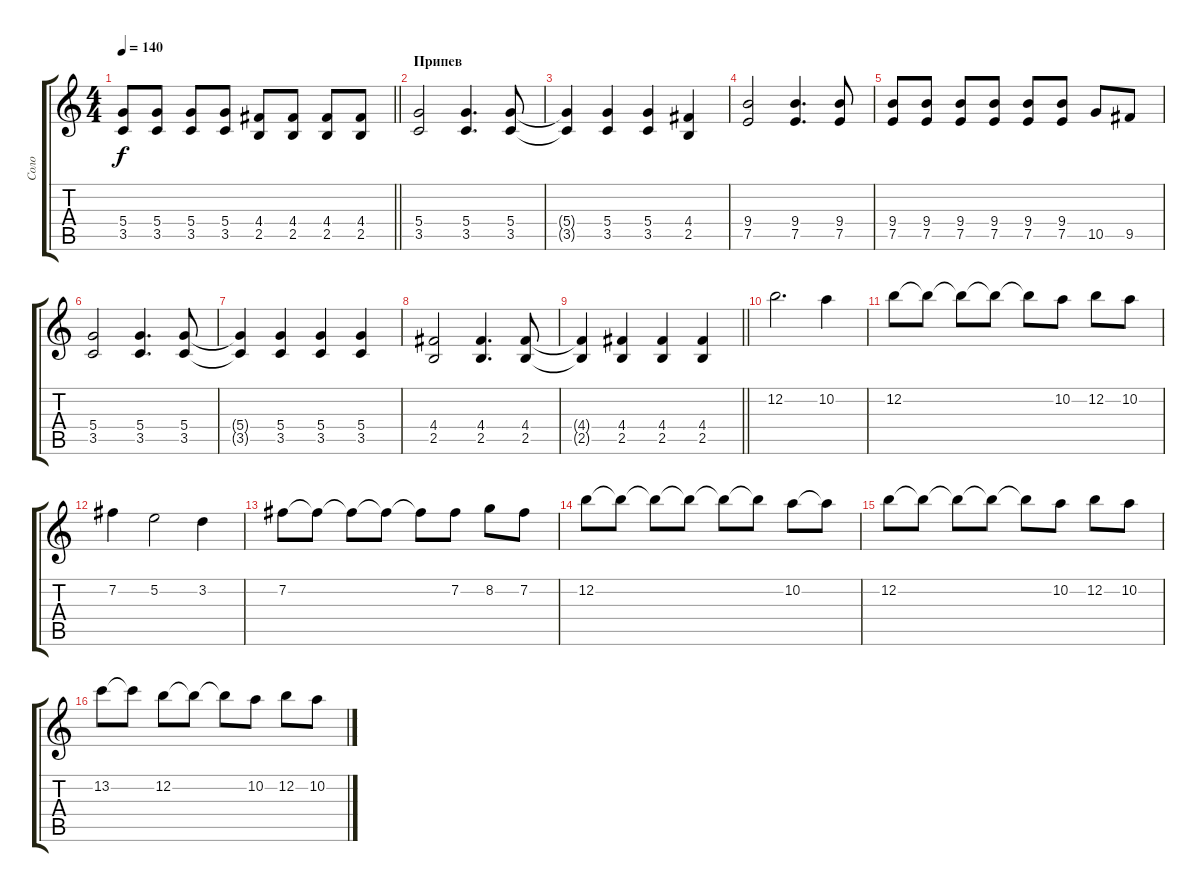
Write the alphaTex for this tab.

\track ("Соло" "Соло") {instrument distortionguitar}
\staff {score tabs}
\tuning (E4 B3 G3 D3 A2 D2) {hide}
\ts (4 4)
\tempo 140
\clef g2
\barLineRight lightlight
\ks c
(5.4 3.5).8{dy f} (5.4 3.5).8 (5.4 3.5).8 (5.4 3.5).8 (4.4 2.5).8 (4.4 2.5).8 (4.4 2.5).8 (4.4 2.5).8 |
\section ("" "Припев")
(5.4 3.5).2{volume 12} (5.4 3.5).4{d} (5.4 3.5).8 |
(5.4{t} 3.5{t}).4 (5.4 3.5).4 (5.4 3.5).4 (4.4 2.5).4 |
(9.4 7.5).2 (9.4 7.5).4{d} (9.4 7.5).8 |
(9.4 7.5).8 (9.4 7.5).8 (9.4 7.5).8 (9.4 7.5).8 (9.4 7.5).8 (9.4 7.5).8 10.5.8 9.5.8 |
(5.4 3.5).2 (5.4 3.5).4{d} (5.4 3.5).8 |
(5.4{t} 3.5{t}).4 (5.4 3.5).4 (5.4 3.5).4 (5.4 3.5).4 |
(4.4 2.5).2 (4.4 2.5).4{d} (4.4 2.5).8 |
\barLineRight lightlight
(4.4{t} 2.5{t}).4 (4.4 2.5).4 (4.4 2.5).4 (4.4 2.5).4 |
12.2.2{d instrument distortionguitar} 10.2.4 |
12.2.8 12.2{t}.8 12.2{t}.8 12.2{t}.8 12.2{t}.8 10.2.8 12.2.8 10.2.8 |
7.2.4 5.2.2 3.2.4 |
7.2.8 7.2{t}.8 7.2{t}.8 7.2{t}.8 7.2{t}.8 7.2.8 8.2.8 7.2.8 |
12.2.8 12.2{t}.8 12.2{t}.8 12.2{t}.8 12.2{t}.8 12.2{t}.8 10.2.8 10.2{t}.8 |
12.2.8 12.2{t}.8 12.2{t}.8 12.2{t}.8 12.2{t}.8 10.2.8 12.2.8 10.2.8 |
13.2.8 13.2{t}.8 12.2.8 12.2{t}.8 12.2{t}.8 10.2.8 12.2.8 10.2.8
